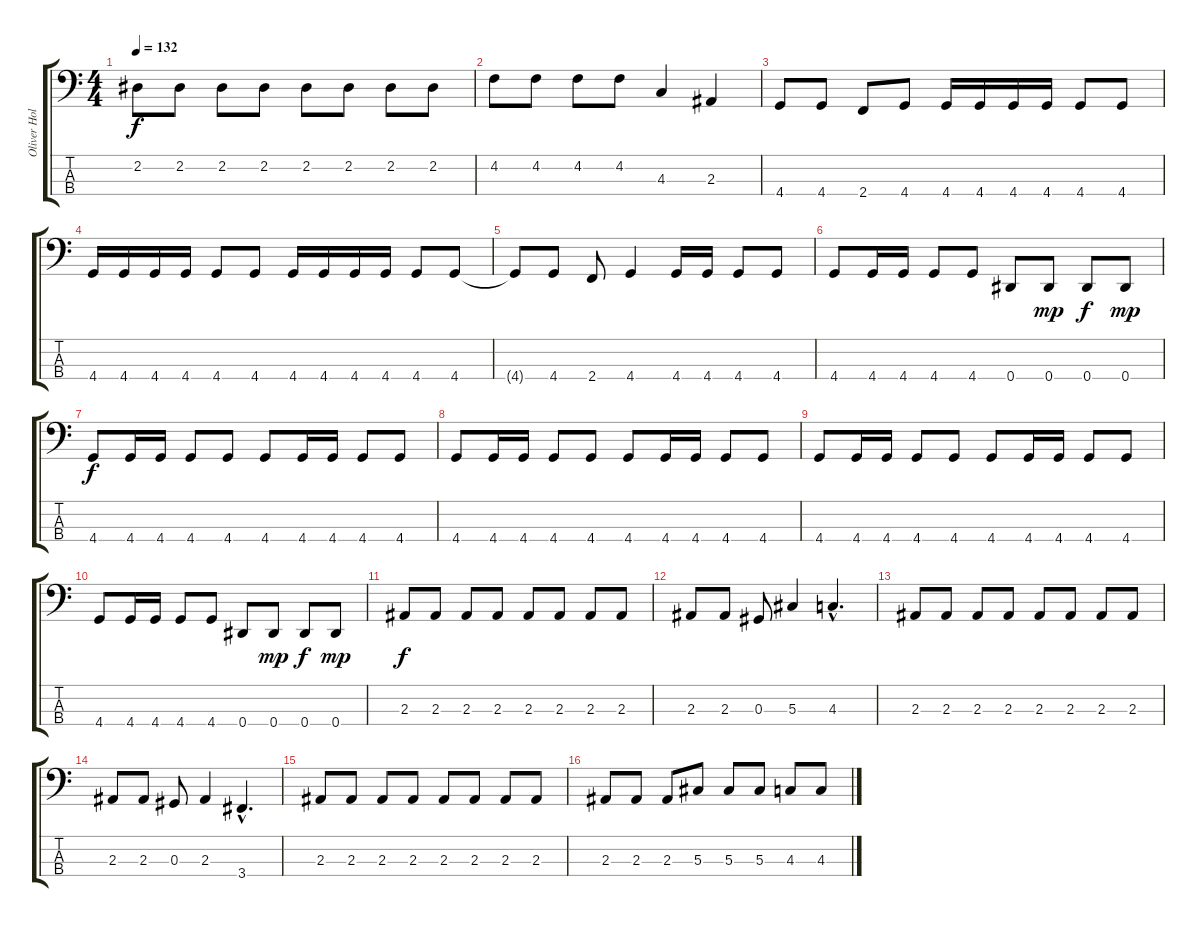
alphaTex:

\track ("Oliver Holzwarth" "Oliver Hol") {instrument slapbass2}
\staff {score tabs}
\tuning (Gb2 Db2 Ab1 Eb1) {hide}
\ts (4 4)
\tempo 132
\clef f4
\ks c
2.2.8{dy f} 2.2.8 2.2.8 2.2.8 2.2.8 2.2.8 2.2.8 2.2.8 |
4.2.8 4.2.8 4.2.8 4.2.8 4.3.4 2.3.4 |
4.4.8 4.4.8 2.4.8 4.4.8 4.4.16 4.4.16 4.4.16 4.4.16 4.4.8 4.4.8 |
4.4.16 4.4.16 4.4.16 4.4.16 4.4.8 4.4.8 4.4.16 4.4.16 4.4.16 4.4.16 4.4.8 4.4.8 |
4.4{t}.8 4.4.8 2.4.8 4.4.4 4.4.16 4.4.16 4.4.8 4.4.8 |
4.4.8 4.4.16 4.4.16 4.4.8 4.4.8 0.4.8 0.4.8{dy mp} 0.4.8{dy f} 0.4.8{dy mp} |
4.4.8{dy f} 4.4.16 4.4.16 4.4.8 4.4.8 4.4.8 4.4.16 4.4.16 4.4.8 4.4.8 |
4.4.8 4.4.16 4.4.16 4.4.8 4.4.8 4.4.8 4.4.16 4.4.16 4.4.8 4.4.8 |
4.4.8 4.4.16 4.4.16 4.4.8 4.4.8 4.4.8 4.4.16 4.4.16 4.4.8 4.4.8 |
4.4.8 4.4.16 4.4.16 4.4.8 4.4.8 0.4.8 0.4.8{dy mp} 0.4.8{dy f} 0.4.8{dy mp} |
2.3.8{dy f} 2.3.8 2.3.8 2.3.8 2.3.8 2.3.8 2.3.8 2.3.8 |
2.3.8 2.3.8 0.3.8 5.3.4 4.3{hac}.4{d} |
2.3.8 2.3.8 2.3.8 2.3.8 2.3.8 2.3.8 2.3.8 2.3.8 |
2.3.8 2.3.8 0.3.8 2.3.4 3.4{hac}.4{d} |
2.3.8 2.3.8 2.3.8 2.3.8 2.3.8 2.3.8 2.3.8 2.3.8 |
2.3.8 2.3.8 2.3.8 5.3.8 5.3.8 5.3.8 4.3.8 4.3.8
